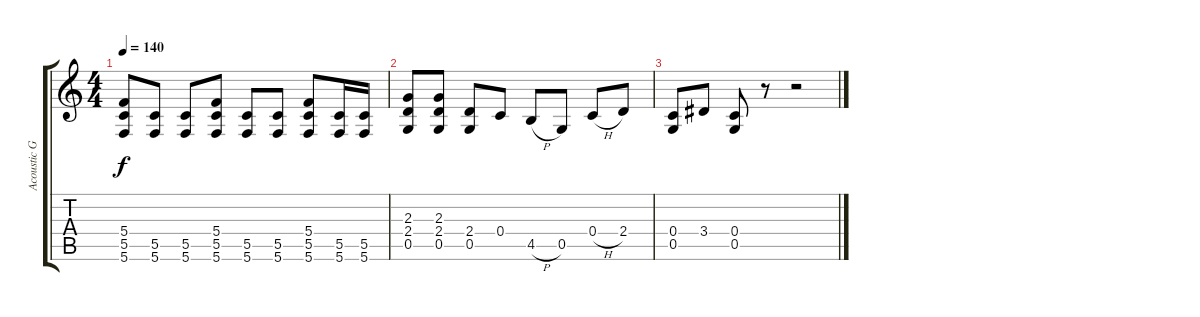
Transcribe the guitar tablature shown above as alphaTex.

\track ("Acoustic Guitar" "Acoustic G") {instrument acousticguitarsteel bank 39}
\staff {score tabs}
\tuning (D4 A3 F3 C3 G2 C2) {hide}
\ts (4 4)
\tempo 140
\clef g2
\ks c
(5.4 5.5 5.6).8{dy f} (5.5 5.6).8 (5.5 5.6).8 (5.4 5.5 5.6).8 (5.5 5.6).8 (5.5 5.6).8 (5.4 5.5 5.6).8 (5.5 5.6).16 (5.5 5.6).16 |
(2.3 2.4 0.5).8 (2.3 2.4 0.5).8 (2.4 0.5).8 0.4.8 4.5{h}.8 0.5.8 0.4{h}.8 2.4.8 |
(0.4 0.5).8 3.4.8 (0.4 0.5).8 r.8 r.2
